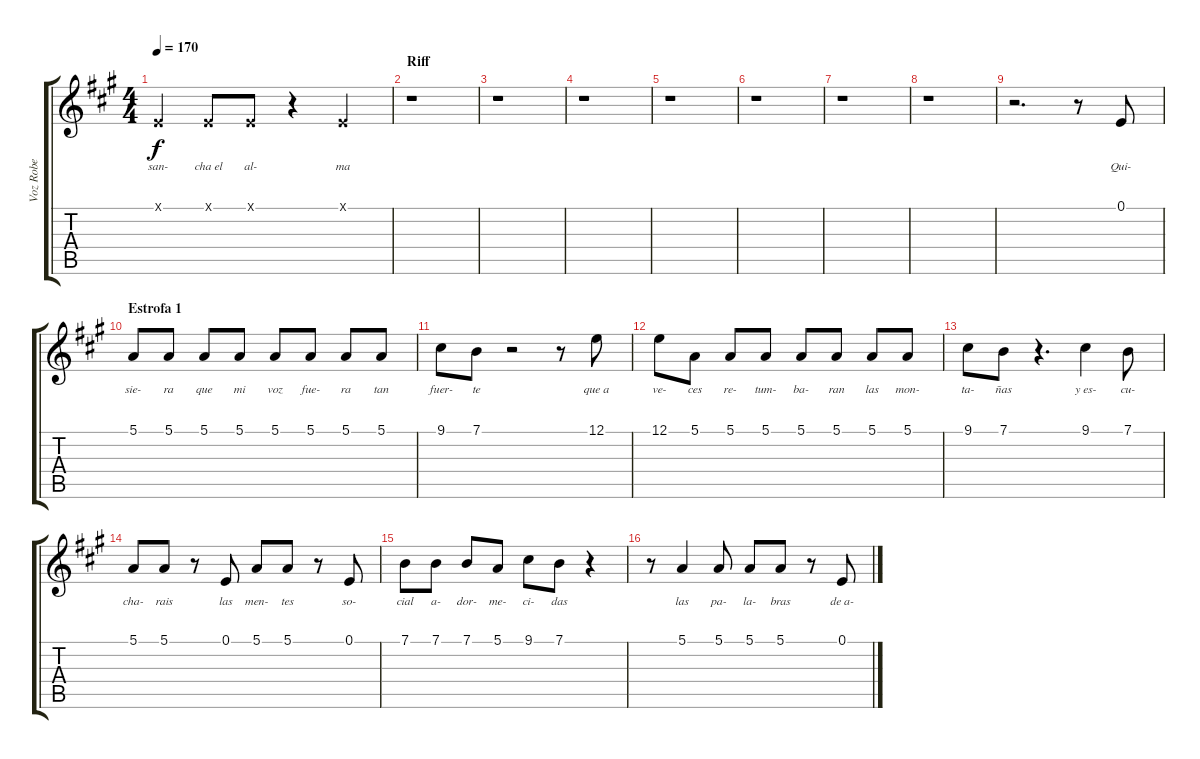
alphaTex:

\track ("Voz Robe" "Voz Robe") {instrument recorder}
\staff {score tabs}
\tuning (E4 B3 G3 D3 A2 E2) {hide}
\ts (4 4)
\tempo 170
\clef g2
\ks a
0.1{x}.4{lyrics (0 "san-") lyrics (1 "") lyrics (2 "") lyrics (3 "") lyrics (4 "") dy f} 0.1{x}.8{lyrics (0 "cha el") lyrics (1 "") lyrics (2 "") lyrics (3 "") lyrics (4 "")} 0.1{x}.8{lyrics (0 "al-") lyrics (1 "") lyrics (2 "") lyrics (3 "") lyrics (4 "")} r.4 0.1{x}.4{lyrics (0 "ma") lyrics (1 "") lyrics (2 "") lyrics (3 "") lyrics (4 "")} |
\section ("" "Riff")
r.1 |
r.1 |
r.1 |
r.1 |
r.1 |
r.1 |
r.1 |
r.2{d} r.8 0.1.8{lyrics (0 "Qui-") lyrics (1 "") lyrics (2 "") lyrics (3 "") lyrics (4 "")} |
\section ("" "Estrofa 1")
5.1.8{lyrics (0 "sie-") lyrics (1 "") lyrics (2 "") lyrics (3 "") lyrics (4 "")} 5.1.8{lyrics (0 "ra") lyrics (1 "") lyrics (2 "") lyrics (3 "") lyrics (4 "")} 5.1.8{lyrics (0 "que") lyrics (1 "") lyrics (2 "") lyrics (3 "") lyrics (4 "")} 5.1.8{lyrics (0 "mi") lyrics (1 "") lyrics (2 "") lyrics (3 "") lyrics (4 "")} 5.1.8{lyrics (0 "voz") lyrics (1 "") lyrics (2 "") lyrics (3 "") lyrics (4 "")} 5.1.8{lyrics (0 "fue-") lyrics (1 "") lyrics (2 "") lyrics (3 "") lyrics (4 "")} 5.1.8{lyrics (0 "ra") lyrics (1 "") lyrics (2 "") lyrics (3 "") lyrics (4 "")} 5.1.8{lyrics (0 "tan") lyrics (1 "") lyrics (2 "") lyrics (3 "") lyrics (4 "")} |
9.1.8{lyrics (0 "fuer-") lyrics (1 "") lyrics (2 "") lyrics (3 "") lyrics (4 "")} 7.1.8{lyrics (0 "te") lyrics (1 "") lyrics (2 "") lyrics (3 "") lyrics (4 "")} r.2 r.8 12.1.8{lyrics (0 "que a") lyrics (1 "") lyrics (2 "") lyrics (3 "") lyrics (4 "")} |
12.1.8{lyrics (0 "ve-") lyrics (1 "") lyrics (2 "") lyrics (3 "") lyrics (4 "")} 5.1.8{lyrics (0 "ces") lyrics (1 "") lyrics (2 "") lyrics (3 "") lyrics (4 "")} 5.1.8{lyrics (0 "re-") lyrics (1 "") lyrics (2 "") lyrics (3 "") lyrics (4 "")} 5.1.8{lyrics (0 "tum-") lyrics (1 "") lyrics (2 "") lyrics (3 "") lyrics (4 "")} 5.1.8{lyrics (0 "ba-") lyrics (1 "") lyrics (2 "") lyrics (3 "") lyrics (4 "")} 5.1.8{lyrics (0 "ran") lyrics (1 "") lyrics (2 "") lyrics (3 "") lyrics (4 "")} 5.1.8{lyrics (0 "las") lyrics (1 "") lyrics (2 "") lyrics (3 "") lyrics (4 "")} 5.1.8{lyrics (0 "mon-") lyrics (1 "") lyrics (2 "") lyrics (3 "") lyrics (4 "")} |
9.1.8{lyrics (0 "ta-") lyrics (1 "") lyrics (2 "") lyrics (3 "") lyrics (4 "")} 7.1.8{lyrics (0 "ñas") lyrics (1 "") lyrics (2 "") lyrics (3 "") lyrics (4 "")} r.4{d} 9.1.4{lyrics (0 "y es-") lyrics (1 "") lyrics (2 "") lyrics (3 "") lyrics (4 "")} 7.1.8{lyrics (0 "cu-") lyrics (1 "") lyrics (2 "") lyrics (3 "") lyrics (4 "")} |
5.1.8{lyrics (0 "cha-") lyrics (1 "") lyrics (2 "") lyrics (3 "") lyrics (4 "")} 5.1.8{lyrics (0 "rais") lyrics (1 "") lyrics (2 "") lyrics (3 "") lyrics (4 "")} r.8 0.1.8{lyrics (0 "las") lyrics (1 "") lyrics (2 "") lyrics (3 "") lyrics (4 "")} 5.1.8{lyrics (0 "men-") lyrics (1 "") lyrics (2 "") lyrics (3 "") lyrics (4 "")} 5.1.8{lyrics (0 "tes") lyrics (1 "") lyrics (2 "") lyrics (3 "") lyrics (4 "")} r.8 0.1.8{lyrics (0 "so-") lyrics (1 "") lyrics (2 "") lyrics (3 "") lyrics (4 "")} |
7.1.8{lyrics (0 "cial") lyrics (1 "") lyrics (2 "") lyrics (3 "") lyrics (4 "")} 7.1.8{lyrics (0 "a-") lyrics (1 "") lyrics (2 "") lyrics (3 "") lyrics (4 "")} 7.1.8{lyrics (0 "dor-") lyrics (1 "") lyrics (2 "") lyrics (3 "") lyrics (4 "")} 5.1.8{lyrics (0 "me-") lyrics (1 "") lyrics (2 "") lyrics (3 "") lyrics (4 "")} 9.1.8{lyrics (0 "ci-") lyrics (1 "") lyrics (2 "") lyrics (3 "") lyrics (4 "")} 7.1.8{lyrics (0 "das") lyrics (1 "") lyrics (2 "") lyrics (3 "") lyrics (4 "")} r.4 |
r.8 5.1.4{lyrics (0 "las") lyrics (1 "") lyrics (2 "") lyrics (3 "") lyrics (4 "")} 5.1.8{lyrics (0 "pa-") lyrics (1 "") lyrics (2 "") lyrics (3 "") lyrics (4 "")} 5.1.8{lyrics (0 "la-") lyrics (1 "") lyrics (2 "") lyrics (3 "") lyrics (4 "")} 5.1.8{lyrics (0 "bras") lyrics (1 "") lyrics (2 "") lyrics (3 "") lyrics (4 "")} r.8 0.1.8{lyrics (0 "de a-") lyrics (1 "") lyrics (2 "") lyrics (3 "") lyrics (4 "")}
